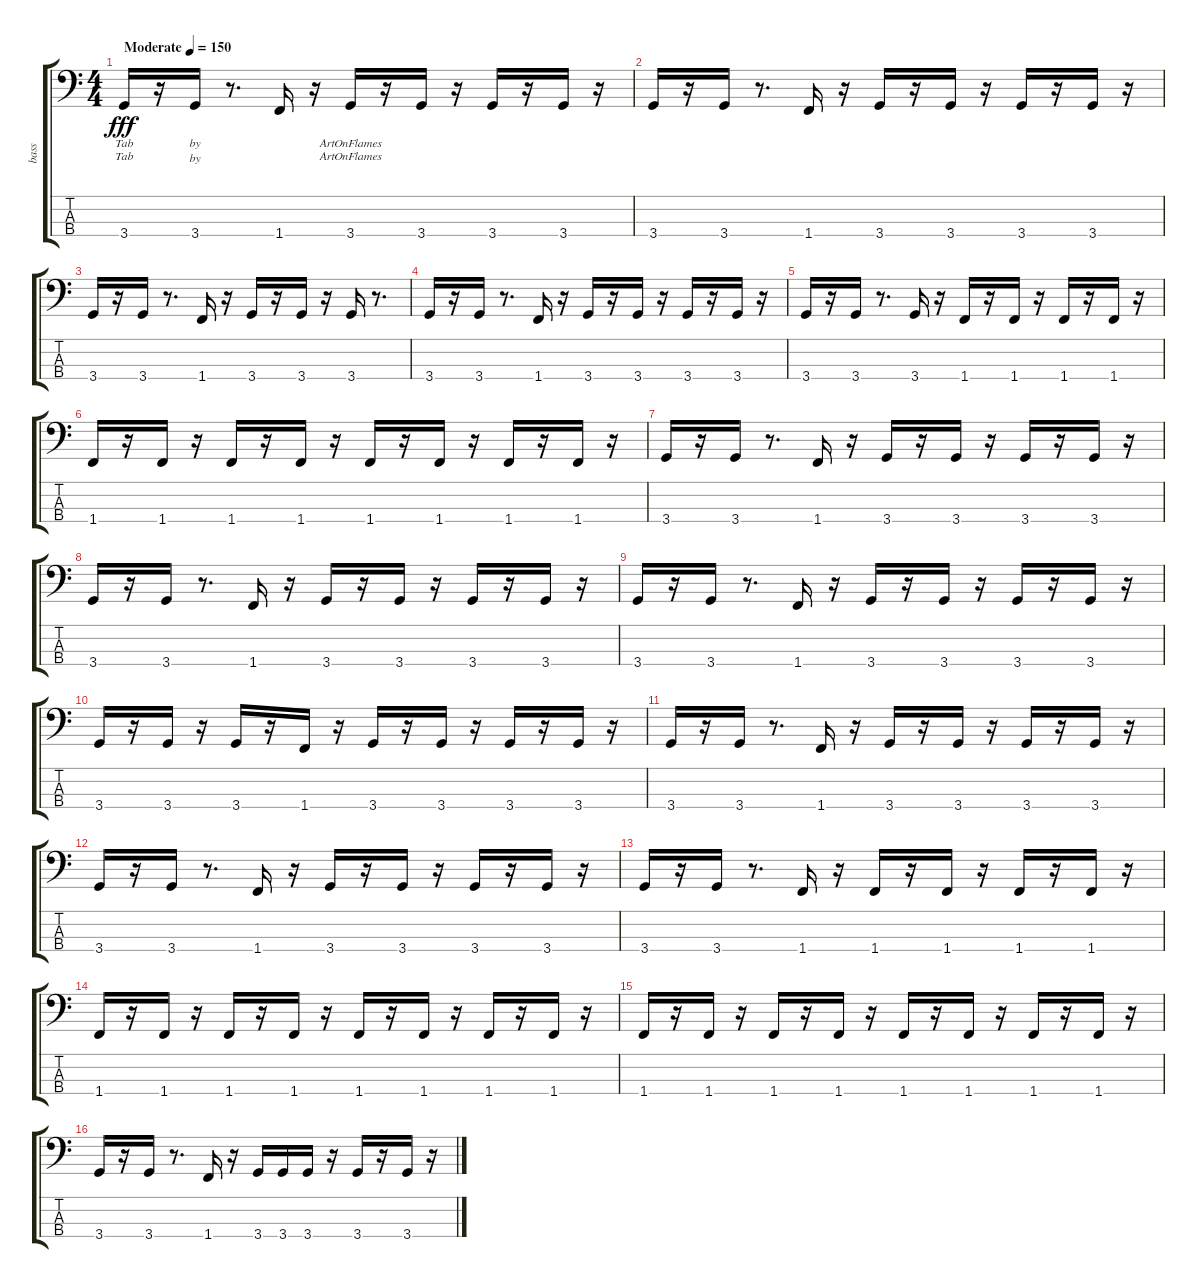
\track ("bass" "bass") {instrument electricbassfinger}
\staff {score tabs}
\tuning (G2 D2 A1 E1) {hide}
\ts (4 4)
\tempo (150 "Moderate")
\clef f4
\ks c
3.4.16{lyrics (0 "Tab") lyrics (1 "Tab") lyrics (2 "") lyrics (3 "") lyrics (4 "") dy fff instrument electricbassfinger} r.16 3.4.16{lyrics (0 "by") lyrics (1 "by") lyrics (2 "") lyrics (3 "") lyrics (4 "")} r.8{d} 1.4.16{lyrics (0 "") lyrics (1 "") lyrics (2 "") lyrics (3 "") lyrics (4 "")} r.16 3.4.16{lyrics (0 "ArtOnFlames") lyrics (1 "ArtOnFlames") lyrics (2 "") lyrics (3 "") lyrics (4 "")} r.16 3.4.16 r.16 3.4.16 r.16 3.4.16 r.16 |
3.4.16 r.16 3.4.16 r.8{d} 1.4.16 r.16 3.4.16 r.16 3.4.16 r.16 3.4.16 r.16 3.4.16 r.16 |
3.4.16 r.16 3.4.16 r.8{d} 1.4.16 r.16 3.4.16 r.16 3.4.16 r.16 3.4.16 r.8{d} |
3.4.16 r.16 3.4.16 r.8{d} 1.4.16 r.16 3.4.16 r.16 3.4.16 r.16 3.4.16 r.16 3.4.16 r.16 |
3.4.16 r.16 3.4.16 r.8{d} 3.4.16 r.16 1.4.16 r.16 1.4.16 r.16 1.4.16 r.16 1.4.16 r.16 |
1.4.16 r.16 1.4.16 r.16 1.4.16 r.16 1.4.16 r.16 1.4.16 r.16 1.4.16 r.16 1.4.16 r.16 1.4.16 r.16 |
3.4.16 r.16 3.4.16 r.8{d} 1.4.16 r.16 3.4.16 r.16 3.4.16 r.16 3.4.16 r.16 3.4.16 r.16 |
3.4.16 r.16 3.4.16 r.8{d} 1.4.16 r.16 3.4.16 r.16 3.4.16 r.16 3.4.16 r.16 3.4.16 r.16 |
3.4.16 r.16 3.4.16 r.8{d} 1.4.16 r.16 3.4.16 r.16 3.4.16 r.16 3.4.16 r.16 3.4.16 r.16 |
3.4.16 r.16 3.4.16 r.16 3.4.16 r.16 1.4.16 r.16 3.4.16 r.16 3.4.16 r.16 3.4.16 r.16 3.4.16 r.16 |
3.4.16 r.16 3.4.16 r.8{d} 1.4.16 r.16 3.4.16 r.16 3.4.16 r.16 3.4.16 r.16 3.4.16 r.16 |
3.4.16 r.16 3.4.16 r.8{d} 1.4.16 r.16 3.4.16 r.16 3.4.16 r.16 3.4.16 r.16 3.4.16 r.16 |
3.4.16 r.16 3.4.16 r.8{d} 1.4.16 r.16 1.4.16 r.16 1.4.16 r.16 1.4.16 r.16 1.4.16 r.16 |
1.4.16 r.16 1.4.16 r.16 1.4.16 r.16 1.4.16 r.16 1.4.16 r.16 1.4.16 r.16 1.4.16 r.16 1.4.16 r.16 |
1.4.16 r.16 1.4.16 r.16 1.4.16 r.16 1.4.16 r.16 1.4.16 r.16 1.4.16 r.16 1.4.16 r.16 1.4.16 r.16 |
3.4.16 r.16 3.4.16 r.8{d} 1.4.16 r.16 3.4.16 3.4.16 3.4.16 r.16 3.4.16 r.16 3.4.16 r.16
